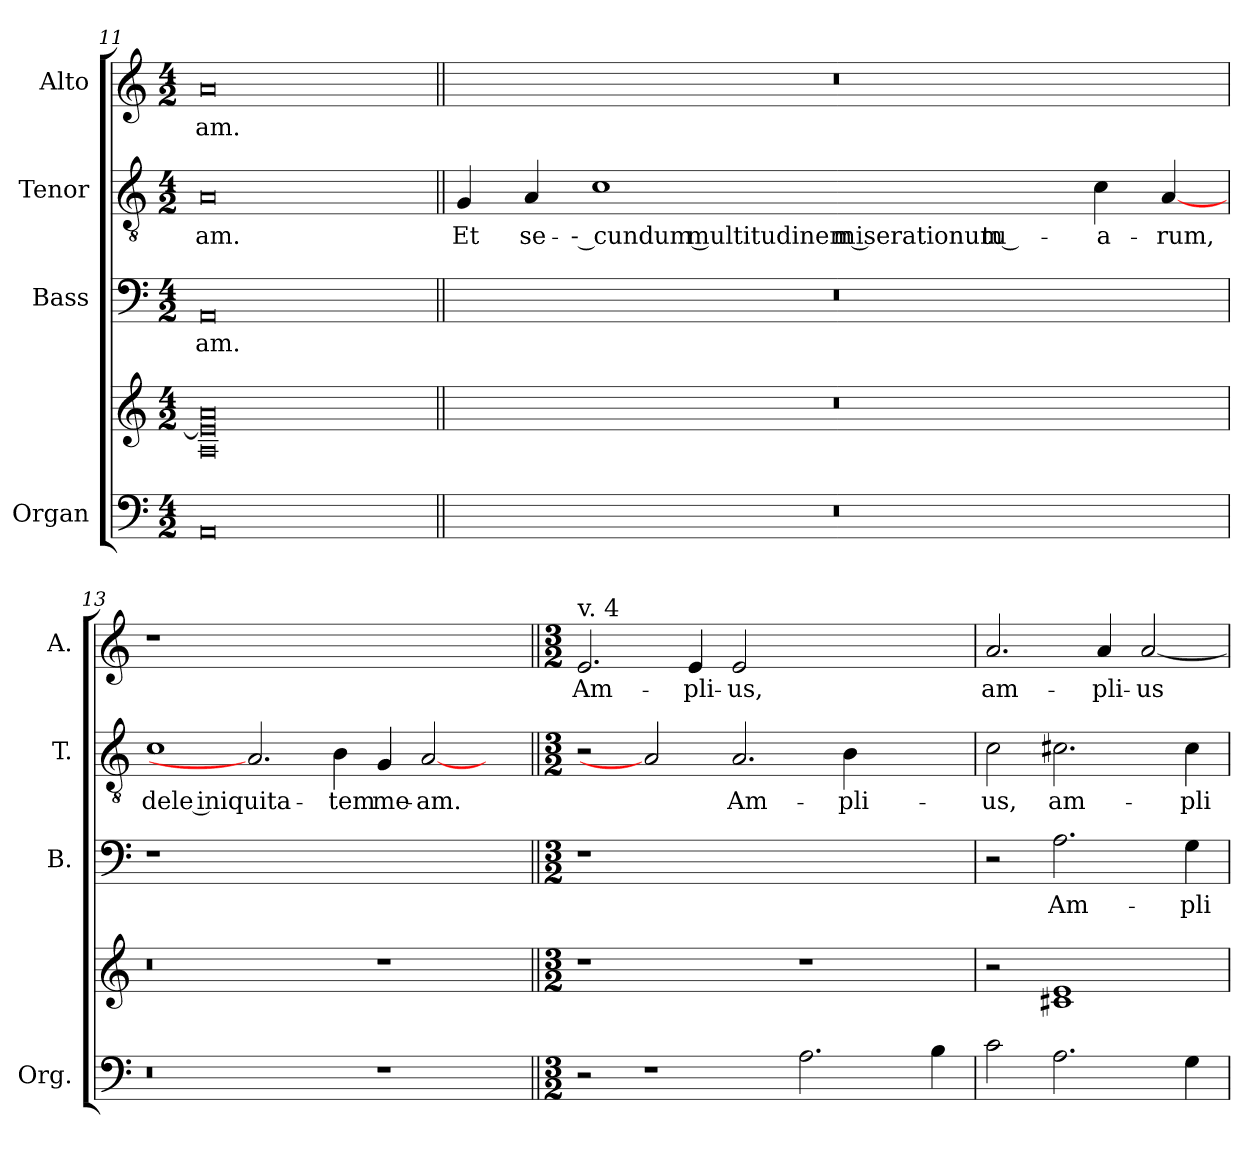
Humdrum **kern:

**kern	**kern	**kern	**text	**kern	**text	**kern	**text
*part4	*part4	*part3	*part3	*part2	*part2	*part1	*part1
*staff5	*staff4	*staff3	*staff3	*staff2	*staff2	*staff1	*staff1
*I"Organ	*	*I"Bass	*	*I"Tenor	*	*I"Alto	*
*I'Org.	*	*I'B.	*	*I'T.	*	*I'A.	*
*clefF4	*clefG2	*clefF4	*	*clefGv2	*	*clefG2	*
*	*	*	*	*ITrd7c12	*	*	*
*k[]	*k[]	*k[]	*	*k[]	*	*k[]	*
*C:	*C:	*C:	*	*C:	*	*C:	*
*M4/2	*M4/2	*M4/2	*	*M4/2	*	*M4/2	*
=11	=11	=11	=11	=11	=11	=11	=11
!	!	!	!LO:LY:b:color=#000000	!	!	!	!
!	!	!	!	!	!LO:LY:b:color=#000000	!	!
!	!	!	!	!	!	!	!LO:LY:b:color=#000000
0AAi	0Ai 0ei] 0ai	0AAi	-am.	0AAi	-am.	0ai	-am.
!!LO:LB:g=z
=12||	=12||	=12||	=12||	=12||	=12||	=12||	=12||
!	!	!LO:N:vis=1	!	!	!	!	!
!	!	!	!	!	!LO:LY:b:color=#000000	!LO:N:vis=1	!
0r	0r	0r	.	4GGi/	Et	0r	.
!	!	!	!	!	!LO:LY:b:color=#000000	!	!
.	.	.	.	4AAi/	se-	.	.
!	!	!	!	!	!LO:LY:b:color=#000000	!	!
.	.	.	.	1Ci	-- cundum multitudinem miserationum tu-	.	.
!	!	!	!	!	!LO:LY:b:color=#000000	!	!
.	.	.	.	4Ci\	-a-	.	.
!	!	!	!	!	!LO:LY:b:color=#000000	!	!
.	.	.	.	[4AAi	-rum,	.	.
=13	=13	=13	=13	=13	=13	=13	=13
!	!	!LO:N:vis=1	!	!	!	!	!
!	!	!	!	!	!LO:LY:b:color=#000000	!LO:N:vis=1	!
0r	0r	0r	.	1Ci	dele iniquita-	0r	.
.	.	.	.	2.AAi]	.	.	.
!	!	!	!	!	!LO:LY:b:color=#000000	!	!
.	.	.	.	4BBi\	-tem	.	.
!	!	!	!	!	!LO:LY:b:color=#000000	!	!
1r	1r	1ryy	.	4GGi/	me-	1ryy	.
!	!	!	!	!	!LO:LY:b:color=#000000	!	!
.	.	.	.	[2AAi	-am.	.	.
.	.	.	.	4ryy	.	.	.
!!LO:PB:g=z
=14||	=14||	=14||	=14||	=14||	=14||	=14||	=14||
*M3/2	*M3/2	*M3/2	*	*M3/2	*	*M3/2	*
!	!LO:N:vis=1	!LO:N:vis=1	!	!	!	!	!
!	!	!	!	!	!	!LO:TX:a:t=v. 4	!
!	!	!	!	!	!	!	!LO:LY:b:color=#000000
2r	1.r	1.r	.	2r	.	2.ei/	Am-
1r	.	.	.	2AAi]	.	.	.
!	!	!	!	!	!	!	!LO:LY:b:color=#000000
.	.	.	.	.	.	4ei/	-pli-
!	!	!	!	!	!LO:LY:b:color=#000000	!	!
!	!	!	!	!	!	!	!LO:LY:b:color=#000000
.	.	.	.	2.AAi/	Am-	2ei/	-us,
2.Ai\	1r	1ryy	.	.	.	1ryy	.
!	!	!	!	!	!LO:LY:b:color=#000000	!	!
.	.	.	.	4BBi\	-pli-	.	.
.	.	.	.	2ryy	.	.	.
4Bi\	.	.	.	.	.	.	.
=15	=15	=15	=15	=15	=15	=15	=15
!	!	!	!	!	!LO:LY:b:color=#000000	!	!
!	!	!	!	!	!	!	!LO:LY:b:color=#000000
2ci\	2r	2r	.	2Ci\	-us,	2.ai/	am-
!	!	!	!LO:LY:b:color=#000000	!	!	!	!
!	!	!	!	!	!LO:LY:b:color=#000000	!	!
2.Ai\	1c#Xi 1ei	2.Ai\	Am-	2.C#Xi\	am-	.	.
!	!	!	!	!	!	!	!LO:LY:b:color=#000000
.	.	.	.	.	.	4ai/	-pli-
!	!	!	!	!	!	!	!LO:LY:b:color=#000000
.	.	.	.	.	.	[2ai/	-us
!	!	!	!LO:LY:b:color=#000000	!	!	!	!
!	!	!	!	!	!LO:LY:b:color=#000000	!	!
4Gi\	.	4Gi\	-pli-	4C#i\	-pli-	.	.
=	=	=	=	=	=	=	=
*-	*-	*-	*-	*-	*-	*-	*-
